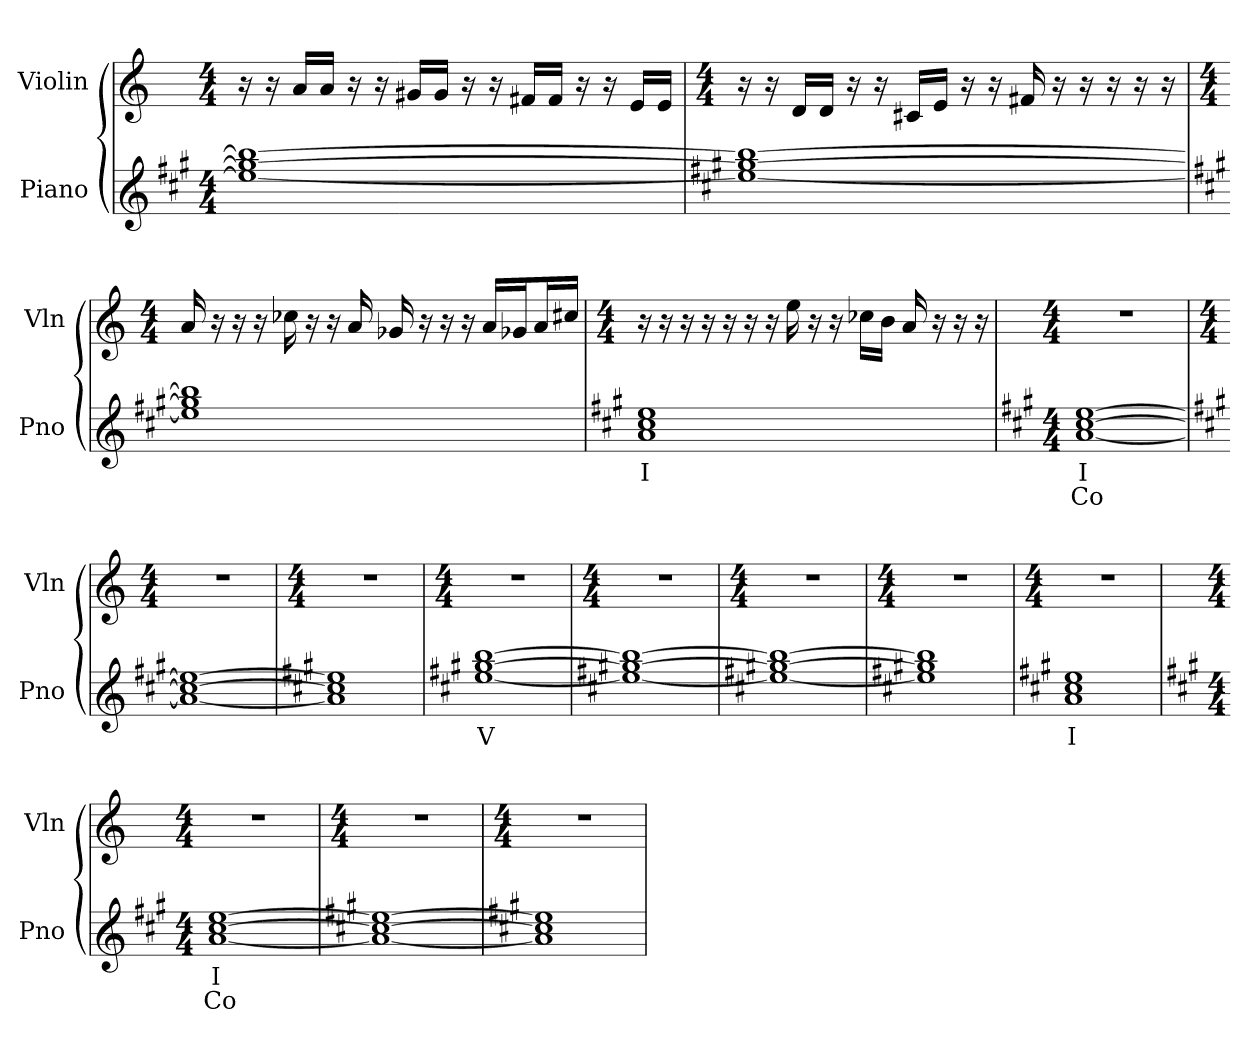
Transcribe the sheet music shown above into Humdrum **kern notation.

**kern	**text	**text	**kern
*part2	*part2	*part2	*part1
*staff2	*staff2	*staff2	*staff1
*I"Piano	*	*	*I"Violin
*I'Pno	*	*	*I'Vln
*k[f#c#g#]	*	*	*
*A:	*	*	*
*M4/4	*	*	*M4/4
=	=	=	=
1ee_ 1gg#_ 1bb_	.	.	16r
.	.	.	16r
.	.	.	16aLL
.	.	.	16aJJ
.	.	.	16r
.	.	.	16r
.	.	.	16g#XLL
.	.	.	16g#JJ
.	.	.	16r
.	.	.	16r
.	.	.	16f#XLL
.	.	.	16f#JJ
.	.	.	16r
.	.	.	16r
.	.	.	16eLL
.	.	.	16eJJ
=	=	=	=
*k[f#c#g#]	*	*	*
*A:	*	*	*
*	*	*	*M4/4
1ee_ 1gg#_ 1bb_	.	.	16r
.	.	.	16r
.	.	.	16dLL
.	.	.	16dJJ
.	.	.	16r
.	.	.	16r
.	.	.	16c#XLL
.	.	.	16eJJ
.	.	.	16r
.	.	.	16r
.	.	.	16f#X
.	.	.	16r
.	.	.	16r
.	.	.	16r
.	.	.	16r
.	.	.	16r
=	=	=	=
*k[f#c#g#]	*	*	*
*A:	*	*	*
*	*	*	*M4/4
1ee] 1gg#] 1bb]	.	.	16a
.	.	.	16r
.	.	.	16r
.	.	.	16r
.	.	.	16cc-X
.	.	.	16r
.	.	.	16r
.	.	.	16a
.	.	.	16g-X
.	.	.	16r
.	.	.	16r
.	.	.	16r
.	.	.	16aLL
.	.	.	16g-XJ
.	.	.	16aL
.	.	.	16cc#XJJ
=	=	=	=
*k[f#c#g#]	*	*	*
*A:	*	*	*
*	*	*	*M4/4
1a 1cc# 1ee	I	.	16r
.	.	.	16r
.	.	.	16r
.	.	.	16r
.	.	.	16r
.	.	.	16r
.	.	.	16r
.	.	.	16ee
.	.	.	16r
.	.	.	16r
.	.	.	16cc-XLL
.	.	.	16bJJ
.	.	.	16a
.	.	.	16r
.	.	.	16r
.	.	.	16r
=	=	=	=
*k[f#c#g#]	*	*	*
*A:	*	*	*
*M4/4	*	*	*M4/4
[1a [1cc# [1ee	I	Co	1r
=	=	=	=
*k[f#c#g#]	*	*	*
*A:	*	*	*
*	*	*	*M4/4
1a_ 1cc#_ 1ee_	.	.	1r
=	=	=	=
*k[f#c#g#]	*	*	*
*A:	*	*	*
*	*	*	*M4/4
1a] 1cc#] 1ee]	.	.	1r
=	=	=	=
*k[f#c#g#]	*	*	*
*A:	*	*	*
*	*	*	*M4/4
[1ee [1gg# [1bb	V	.	1r
=	=	=	=
*k[f#c#g#]	*	*	*
*A:	*	*	*
*	*	*	*M4/4
1ee_ 1gg#_ 1bb_	.	.	1r
=	=	=	=
*k[f#c#g#]	*	*	*
*A:	*	*	*
*	*	*	*M4/4
1ee_ 1gg#_ 1bb_	.	.	1r
=	=	=	=
*k[f#c#g#]	*	*	*
*A:	*	*	*
*	*	*	*M4/4
1ee] 1gg#] 1bb]	.	.	1r
=	=	=	=
*k[f#c#g#]	*	*	*
*A:	*	*	*
*	*	*	*M4/4
1a 1cc# 1ee	I	.	1r
=	=	=	=
*k[f#c#g#]	*	*	*
*A:	*	*	*
*M4/4	*	*	*M4/4
[1a [1cc# [1ee	I	Co	1r
=	=	=	=
*k[f#c#g#]	*	*	*
*A:	*	*	*
*	*	*	*M4/4
1a_ 1cc#_ 1ee_	.	.	1r
=	=	=	=
*k[f#c#g#]	*	*	*
*A:	*	*	*
*	*	*	*M4/4
1a] 1cc#] 1ee]	.	.	1r
=	=	=	=
*-	*-	*-	*-
